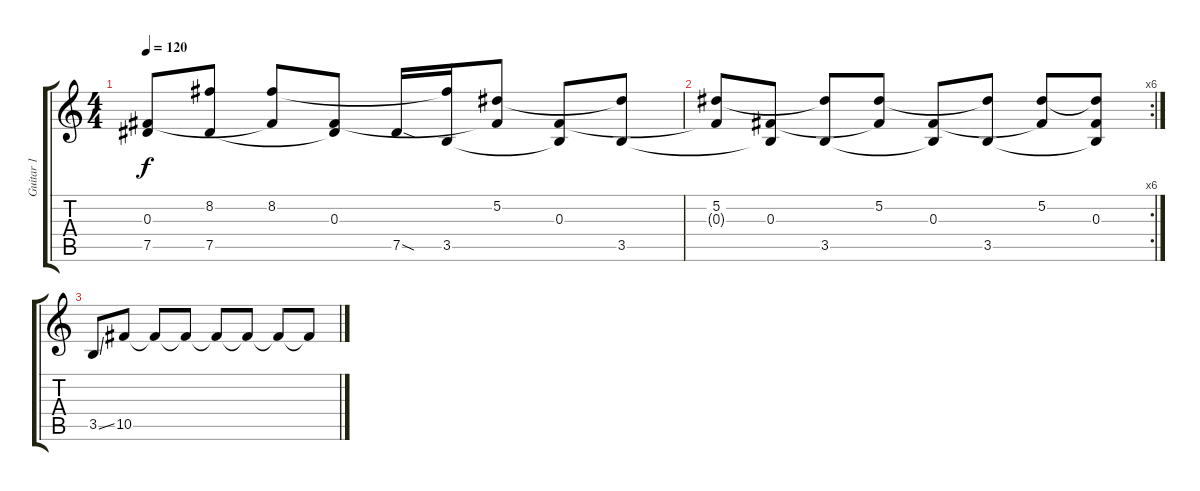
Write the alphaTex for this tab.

\track ("Guitar 1" "Guitar 1") {instrument acousticguitarsteel}
\staff {score tabs}
\tuning (Eb4 Bb3 Gb3 Db3 Ab2 Eb2) {hide}
\ts (4 4)
\tempo 120
\clef g2
\ks c
(0.3 7.5{t}).8{dy f} (8.2{t} 7.5).8 (8.2 0.3{t}).8 (0.3 7.5{t}).8 7.5{sod}.16 (8.2{t} 3.5).16 (5.2 0.3{t}).8 (0.3 3.5{t}).8 (5.2{t} 3.5).8 |
\rc 6
(5.2 0.3{t}).8 (0.3 3.5{t}).8 (5.2{t} 3.5).8 (5.2 0.3{t}).8 (0.3 3.5{t}).8 (5.2{t} 3.5).8 (5.2 0.3{t}).8 (5.2{t} 0.3 3.5{t}).8 |
3.5{ss}.8 10.5.8 10.5{t}.8 10.5{t}.8 10.5{t}.8 10.5{t}.8 10.5{t}.8 10.5{t}.8
